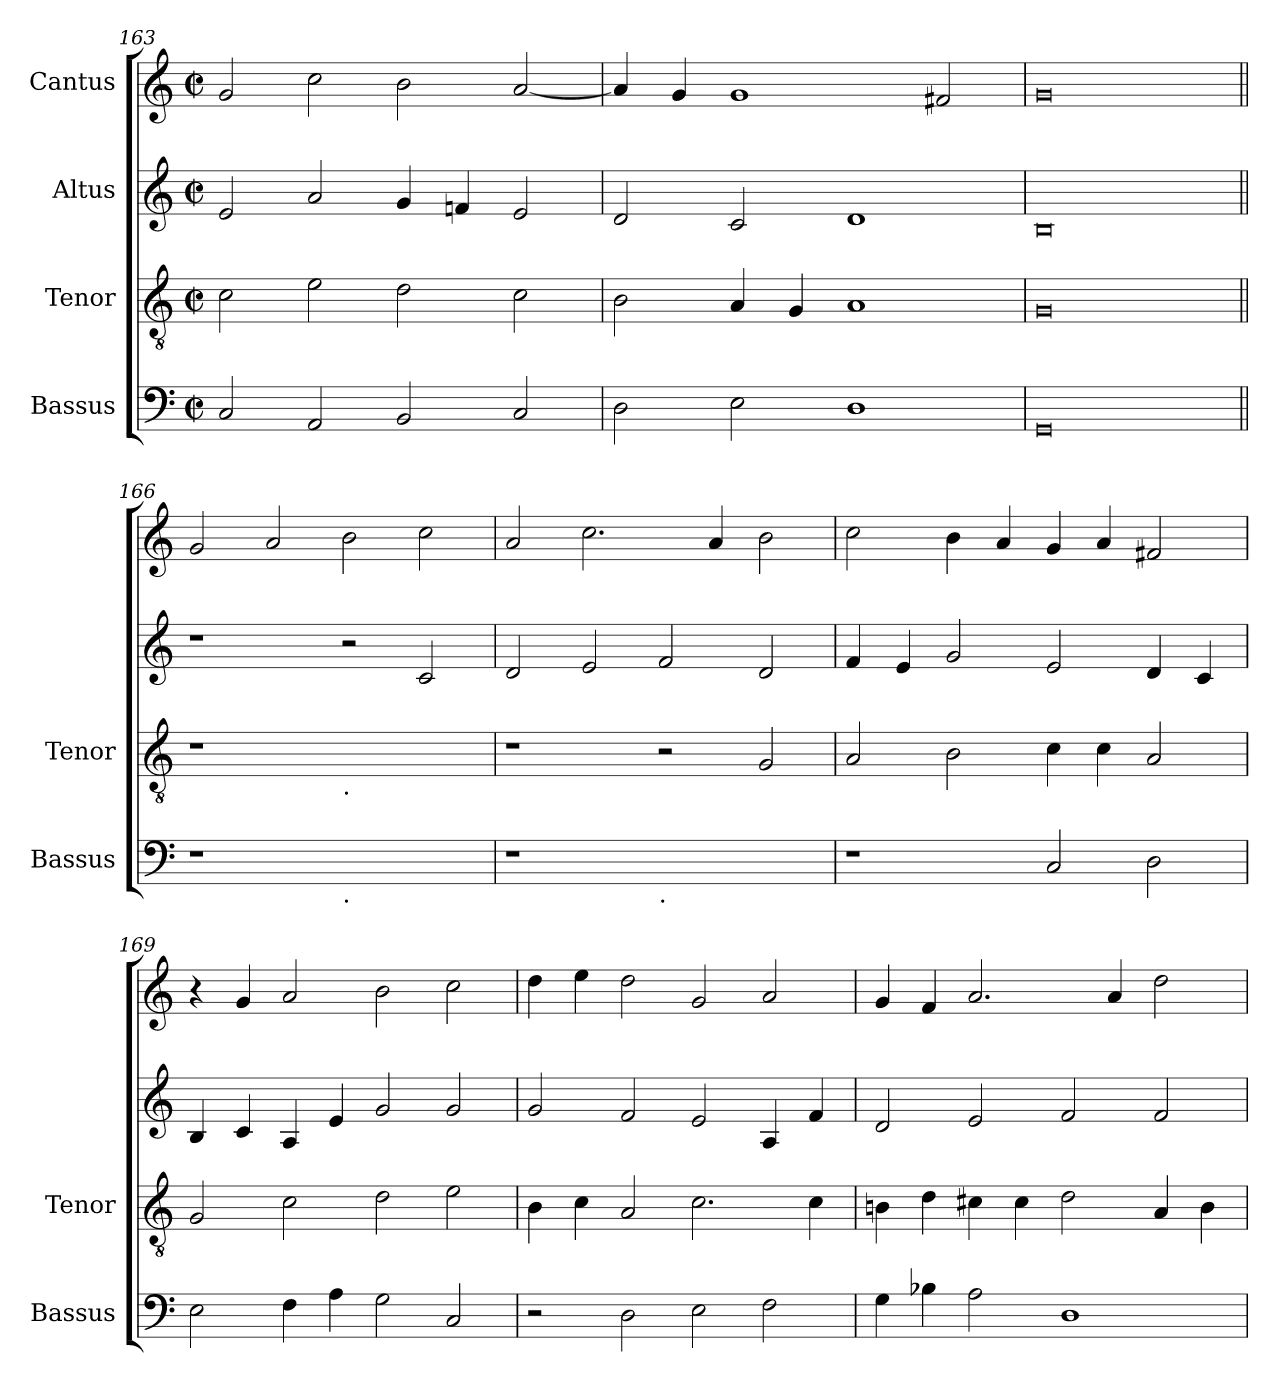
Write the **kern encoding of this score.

**kern	**kern	**kern	**kern
*part4	*part3	*part2	*part1
*staff4	*staff3	*staff2	*staff1
*I"Bassus	*I"Tenor	*I"Altus	*I"Cantus
*I'Bassus	*I'Tenor	*	*
!!LO:PB:g=z
*clefF4	*clefGv2	*clefG2	*clefG2
*k[]	*k[]	*k[]	*k[]
*C:	*C:	*C:	*C:
*M2/2	*M2/2	*M2/2	*M2/2
*met(c|)	*met(c|)	*met(c|)	*met(c|)
=163	=163	=163	=163
2C/	2c\	2e/	2g/
2AA/	2e\	2a/	2cc\
2BB/	2d\	4g/	2b\
.	.	4fn/	.
2C/	2c\	2e/	[<2a/
=164	=164	=164	=164
2D\	2B\	2d/	4a/]
.	.	.	4g/
2E\	4A/	2c/	1g
.	4G/	.	.
1D	1A	1d	.
.	.	.	2f#X/
=165	=165	=165	=165
0GG	0G	0B	0g
=166||	=166||	=166||	=166||
1r	1r	1r	2g/
.	.	.	2a/
!	!LO:TX:b:t=.	!	!
!LO:TX:b:t=.	!	!	!
1ryy	1ryy	2r	2b\
.	.	2c/	2cc\
=167	=167	=167	=167
1r	1r	2d/	2a/
.	.	2e/	2.cc\
!LO:TX:b:t=.	!	!	!
1ryy	2r	2f/	.
.	.	.	4a/
.	2G/	2d/	2b\
!!LO:LB:g=z
=168	=168	=168	=168
1r	2A/	4f/	2cc\
.	.	4e/	.
.	2B\	2g/	4b\
.	.	.	4a/
2C/	4c\	2e/	4g/
.	4c\	.	4a/
2D\	2A/	4d/	2f#X/
.	.	4c/	.
=169	=169	=169	=169
2E\	2G/	4B/	4r
.	.	4c/	4g/
4F\	2c\	4A/	2a/
4A\	.	4e/	.
2G\	2d\	2g/	2b\
2C/	2e\	2g/	2cc\
=170	=170	=170	=170
2r	4B\	2g/	4dd\
.	4c\	.	4ee\
2D\	2A/	2f/	2dd\
2E\	2.c\	2e/	2g/
2F\	.	4A/	2a/
.	4c\	4f/	.
=171	=171	=171	=171
4G\	4Bni\	2d/	4g/
4B-X\	4d\	.	4f/
2A\	4c#X\	2e/	2.a/
.	4c#\	.	.
1D	2d\	2f/	.
.	.	.	4a/
.	4A/	2f/	2dd\
.	4B\	.	.
=	=	=	=
*-	*-	*-	*-
